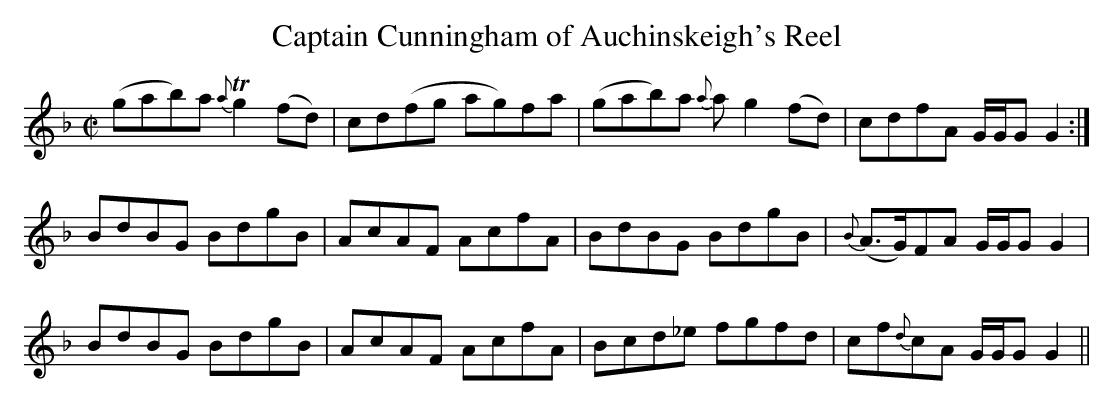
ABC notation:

X:1
T:Captain Cunningham of Auchinskeigh's Reel
M:C|
L:1/8
K:Gdor
(gab)a {a}Tg2 (fd)|cd(fg ag)fa|(gab)a {a}a g2 (fd)|cdfA G/G/G G2:|
BdBG BdgB|AcAF AcfA|BdBG BdgB|{B}(A>G)FA G/G/G G2|
BdBG BdgB|AcAF AcfA|Bcd_e fgfd|cf{d}cA G/G/G G2||
